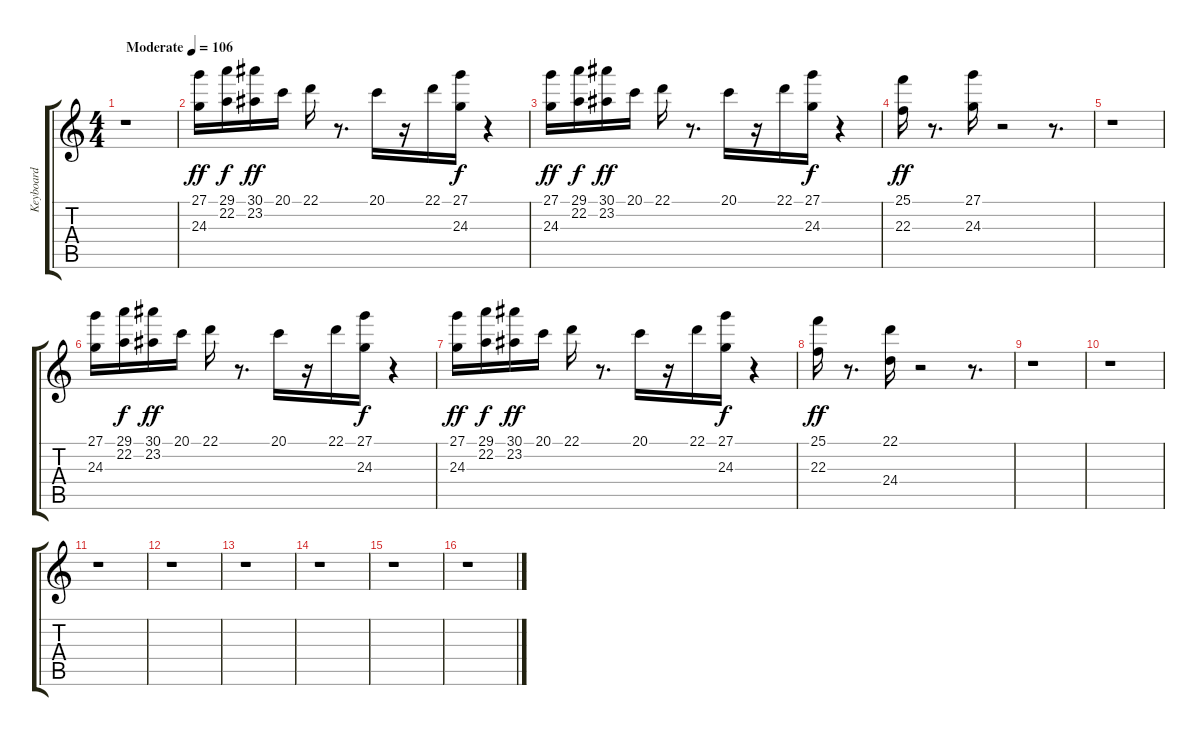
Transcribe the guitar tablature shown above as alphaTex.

\track ("Keyboard" "Keyboard") {instrument fx3crystal}
\staff {score tabs}
\tuning (E4 B3 G3 D3 A2 E2) {hide}
\ts (4 4)
\tempo (106 "Moderate")
\clef g2
\ks c
r.1{dy ff instrument fx3crystal} |
(27.1 24.3).16 (29.1 22.2).16{dy f} (30.1 23.2).16{dy ff} 20.1.16 22.1.16 r.8{d} 20.1.16 r.16 22.1.16 (27.1 24.3).16{dy f} r.4 |
(27.1 24.3).16{dy ff} (29.1 22.2).16{dy f} (30.1 23.2).16{dy ff} 20.1.16 22.1.16 r.8{d} 20.1.16 r.16 22.1.16 (27.1 24.3).16{dy f} r.4 |
(25.1 22.3).16{dy ff} r.8{d} (27.1 24.3).16 r.2 r.8{d} |
r.1 |
(27.1 24.3).16 (29.1 22.2).16{dy f} (30.1 23.2).16{dy ff} 20.1.16 22.1.16 r.8{d} 20.1.16 r.16 22.1.16 (27.1 24.3).16{dy f} r.4 |
(27.1 24.3).16{dy ff} (29.1 22.2).16{dy f} (30.1 23.2).16{dy ff} 20.1.16 22.1.16 r.8{d} 20.1.16 r.16 22.1.16 (27.1 24.3).16{dy f} r.4 |
(25.1 22.3).16{dy ff} r.8{d} (22.1 24.4).16 r.2 r.8{d} |
r.1 |
r.1 |
r.1 |
r.1 |
r.1 |
r.1 |
r.1 |
r.1
